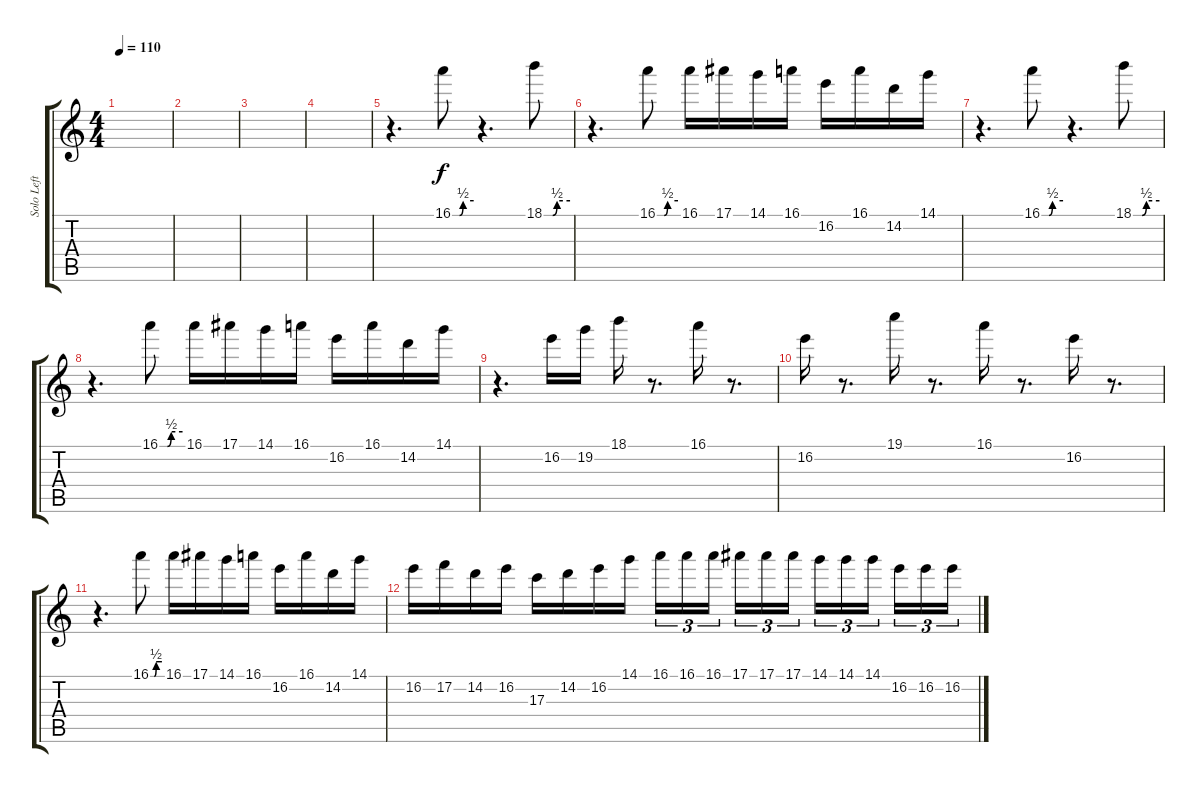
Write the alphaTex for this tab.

\track ("Solo Left" "Solo Left") {instrument distortionguitar}
\staff {score tabs}
\tuning (F4 C4 G3 D3 A2 E2) {hide}
\ts (4 4)
\tempo 110
\clef g2
\ks c
|
|
|
|
r.4{d} 16.1{be (custom 0 0 20 0 30 2 60 2)}.8 r.4{d} 18.1{be (custom 0 0 20 0 30 2 60 2)}.8 |
r.4{d} 16.1{be (custom 0 0 20 0 30 2 60 2)}.8 16.1.16 17.1.16 14.1.16 16.1.16 16.2.16 16.1.16 14.2.16 14.1.16 |
r.4{d} 16.1{be (custom 0 0 20 0 30 2 60 2)}.8 r.4{d} 18.1{be (custom 0 0 20 0 30 2 60 2)}.8 |
r.4{d} 16.1{be (custom 0 0 20 0 30 2 60 2)}.8 16.1.16 17.1.16 14.1.16 16.1.16 16.2.16 16.1.16 14.2.16 14.1.16 |
r.4{d} 16.2.16 19.2.16 18.1.16 r.8{d} 16.1.16 r.8{d} |
16.2.16 r.8{d} 19.1.16 r.8{d} 16.1.16 r.8{d} 16.2.16 r.8{d} |
r.4{d} 16.1{be (custom 0 0 20 0 30 2 60 2)}.8 16.1.16 17.1.16 14.1.16 16.1.16 16.2.16 16.1.16 14.2.16 14.1.16 |
16.2.16 17.2.16 14.2.16 16.2.16 17.3.16 14.2.16 16.2.16 14.1.16 16.1.16{tu (3 2)} 16.1.16{tu (3 2)} 16.1.16{tu (3 2) beam splitsecondary} 17.1.16{tu (3 2)} 17.1.16{tu (3 2)} 17.1.16{tu (3 2)} 14.1.16{tu (3 2)} 14.1.16{tu (3 2)} 14.1.16{tu (3 2) beam splitsecondary} 16.2.16{tu (3 2)} 16.2.16{tu (3 2)} 16.2.16{tu (3 2)}
